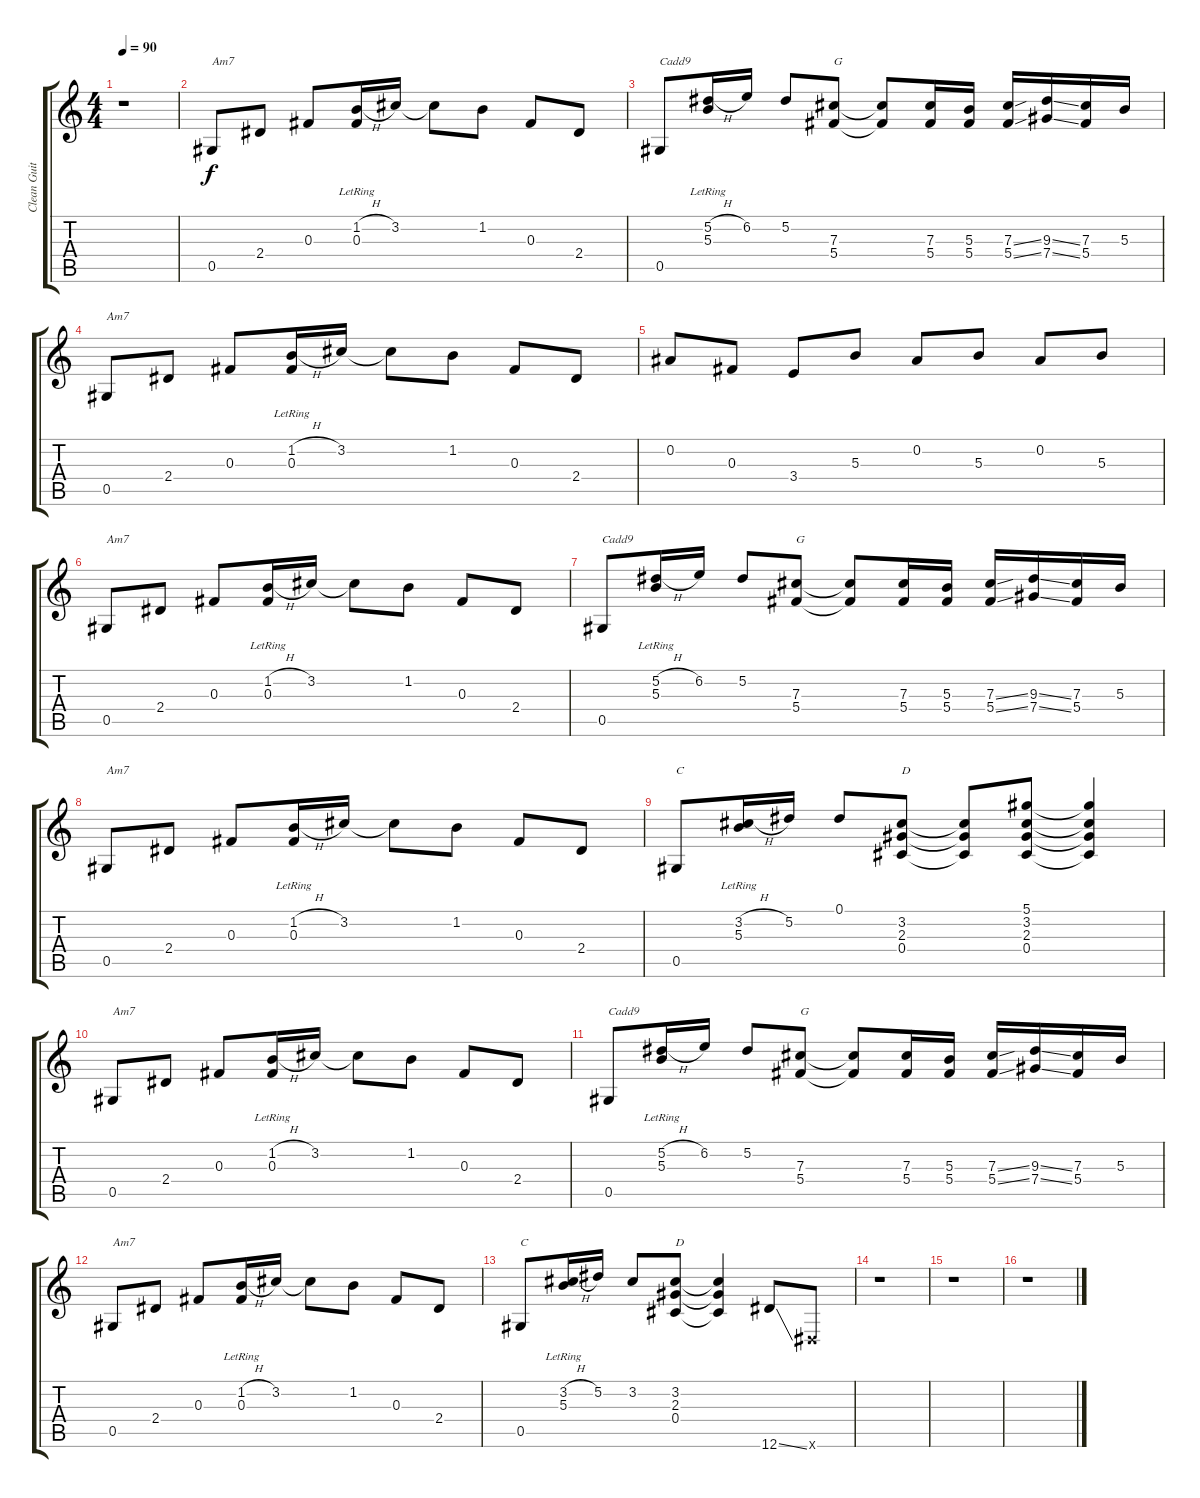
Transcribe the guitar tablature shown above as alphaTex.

\track ("Clean Guitar" "Clean Guit") {instrument acousticguitarsteel}
\staff {score tabs}
\tuning (Eb4 Bb3 Gb3 Db3 Ab2 Eb2) {hide}
\ts (4 4)
\tempo 90
\clef g2
\ks c
r.1{dy f} |
0.5.8{txt "Am7"} 2.4.8 0.3.8 (1.2{h} 0.3{lr}).16 3.2.16 3.2{t}.8 1.2.8 0.3.8 2.4.8 |
0.5.8{txt "Cadd9"} (5.2{h} 5.3{lr}).16 6.2.16 5.2.8 (7.3 5.4).8{txt "G"} (7.3{t} 5.4{t}).8 (7.3 5.4).16 (5.3 5.4).16 (7.3{ss} 5.4{ss}).16 (9.3{ss} 7.4{ss}).16 (7.3 5.4).16 5.3.16 |
0.5.8{txt "Am7"} 2.4.8 0.3.8 (1.2{h} 0.3{lr}).16 3.2.16 3.2{t}.8 1.2.8 0.3.8 2.4.8 |
0.2.8 0.3.8 3.4.8 5.3.8 0.2.8 5.3.8 0.2.8 5.3.8 |
0.5.8{txt "Am7"} 2.4.8 0.3.8 (1.2{h} 0.3{lr}).16 3.2.16 3.2{t}.8 1.2.8 0.3.8 2.4.8 |
0.5.8{txt "Cadd9"} (5.2{h} 5.3{lr}).16 6.2.16 5.2.8 (7.3 5.4).8{txt "G"} (7.3{t} 5.4{t}).8 (7.3 5.4).16 (5.3 5.4).16 (7.3{ss} 5.4{ss}).16 (9.3{ss} 7.4{ss}).16 (7.3 5.4).16 5.3.16 |
0.5.8{txt "Am7"} 2.4.8 0.3.8 (1.2{h} 0.3{lr}).16 3.2.16 3.2{t}.8 1.2.8 0.3.8 2.4.8 |
0.5.8{txt "C"} (3.2{h} 5.3{lr}).16 5.2.16 0.1.8 (3.2 2.3 0.4).8{txt "D"} (3.2{t} 2.3{t} 0.4{t}).8 (5.1 3.2 2.3 0.4).8 (5.1{t} 3.2{t} 2.3{t} 0.4{t}).4 |
0.5.8{txt "Am7"} 2.4.8 0.3.8 (1.2{h} 0.3{lr}).16 3.2.16 3.2{t}.8 1.2.8 0.3.8 2.4.8 |
0.5.8{txt "Cadd9"} (5.2{h} 5.3{lr}).16 6.2.16 5.2.8 (7.3 5.4).8{txt "G"} (7.3{t} 5.4{t}).8 (7.3 5.4).16 (5.3 5.4).16 (7.3{ss} 5.4{ss}).16 (9.3{ss} 7.4{ss}).16 (7.3 5.4).16 5.3.16 |
0.5.8{txt "Am7"} 2.4.8 0.3.8 (1.2{h} 0.3{lr}).16 3.2.16 3.2{t}.8 1.2.8 0.3.8 2.4.8 |
0.5.8{txt "C"} (3.2{h} 5.3{lr}).16 5.2.16 3.2.8 (3.2 2.3 0.4).8{txt "D"} (3.2{t} 2.3{t} 0.4{t}).4 12.6{ss}.8 0.6{x}.8 |
r.1 |
r.1 |
r.1
